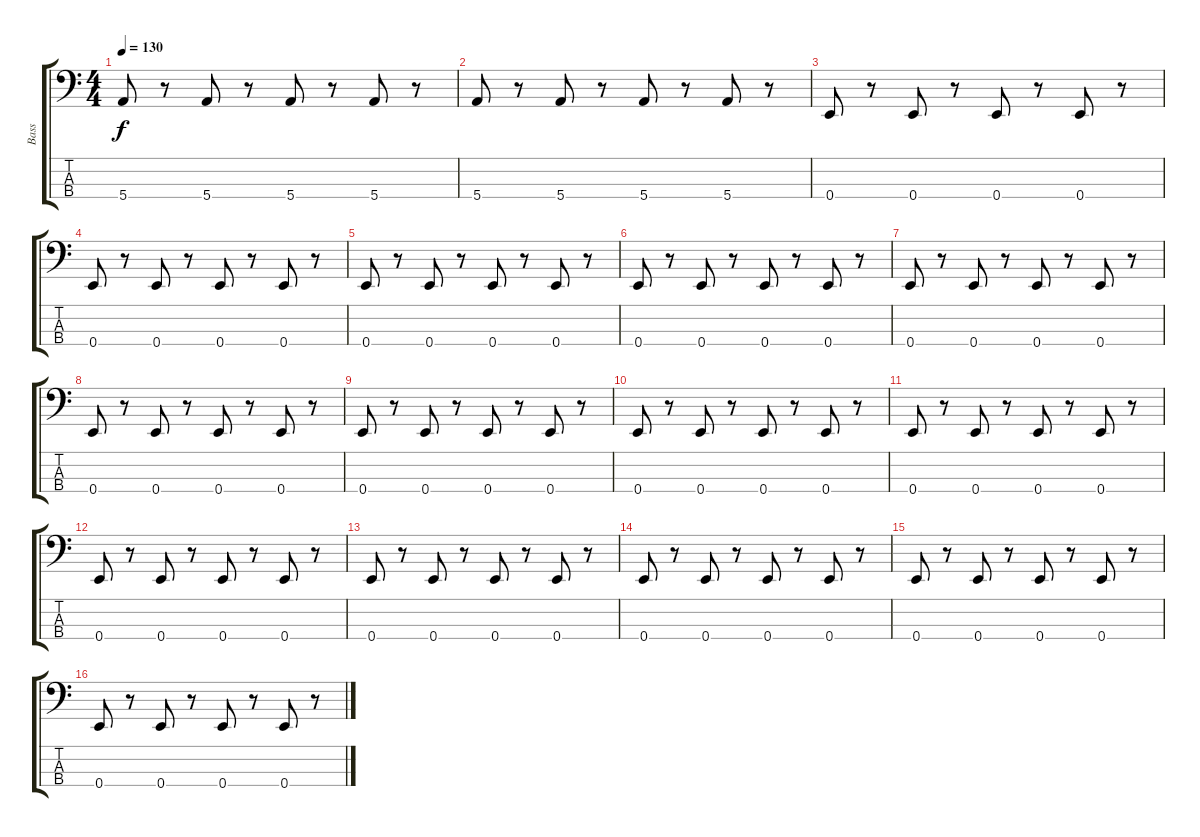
\track ("Bass" "Bass") {instrument electricbasspick}
\staff {score tabs}
\tuning (G2 D2 A1 E1) {hide}
\ts (4 4)
\tempo 130
\clef f4
\ks c
5.4.8{dy f} r.8 5.4.8 r.8 5.4.8 r.8 5.4.8 r.8 |
5.4.8 r.8 5.4.8 r.8 5.4.8 r.8 5.4.8 r.8 |
0.4.8 r.8 0.4.8 r.8 0.4.8 r.8 0.4.8 r.8 |
0.4.8 r.8 0.4.8 r.8 0.4.8 r.8 0.4.8 r.8 |
0.4.8 r.8 0.4.8 r.8 0.4.8 r.8 0.4.8 r.8 |
0.4.8 r.8 0.4.8 r.8 0.4.8 r.8 0.4.8 r.8 |
0.4.8 r.8 0.4.8 r.8 0.4.8 r.8 0.4.8 r.8 |
0.4.8 r.8 0.4.8 r.8 0.4.8 r.8 0.4.8 r.8 |
0.4.8 r.8 0.4.8 r.8 0.4.8 r.8 0.4.8 r.8 |
0.4.8 r.8 0.4.8 r.8 0.4.8 r.8 0.4.8 r.8 |
0.4.8 r.8 0.4.8 r.8 0.4.8 r.8 0.4.8 r.8 |
0.4.8 r.8 0.4.8 r.8 0.4.8 r.8 0.4.8 r.8 |
0.4.8 r.8 0.4.8 r.8 0.4.8 r.8 0.4.8 r.8 |
0.4.8 r.8 0.4.8 r.8 0.4.8 r.8 0.4.8 r.8 |
0.4.8 r.8 0.4.8 r.8 0.4.8 r.8 0.4.8 r.8 |
0.4.8 r.8 0.4.8 r.8 0.4.8 r.8 0.4.8 r.8
